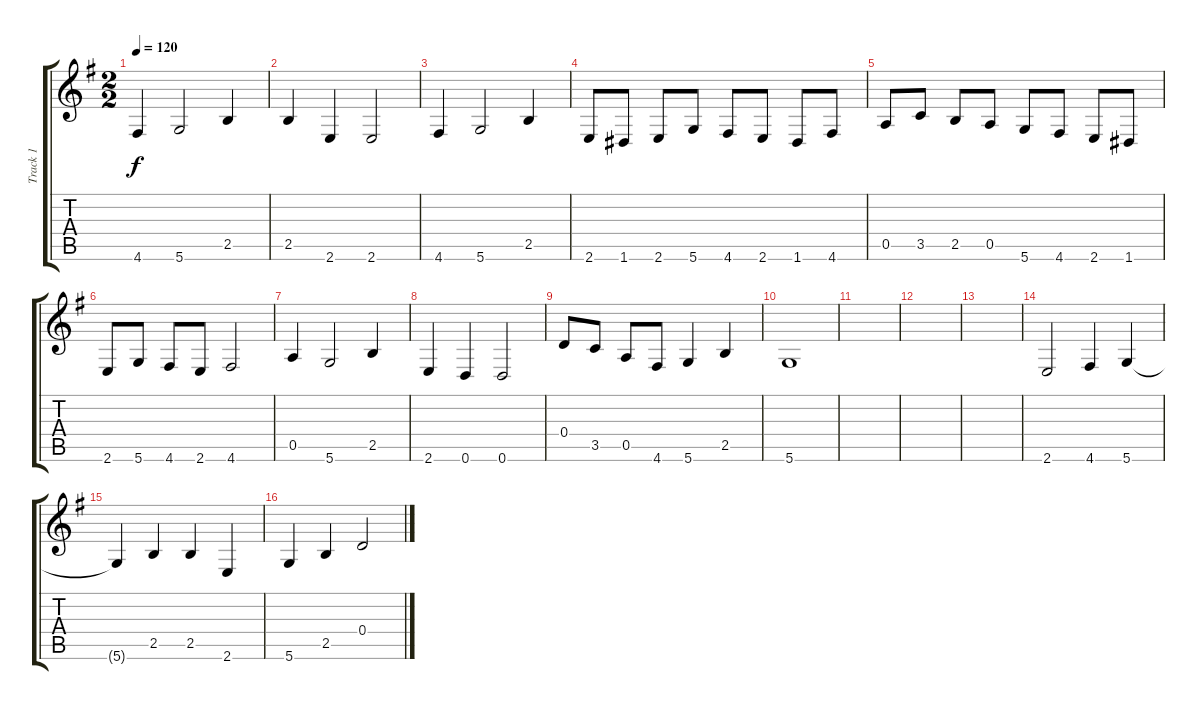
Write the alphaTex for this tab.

\track ("Track 1" "Track 1") {instrument acousticguitarnylon}
\staff {score tabs}
\tuning (E4 B3 G3 D3 A2 D2) {hide}
\ts (2 2)
\tempo 120
\clef g2
\ks eminor
4.6.4{dy f} 5.6.2 2.5.4 |
2.5.4 2.6.4 2.6.2 |
4.6.4 5.6.2 2.5.4 |
2.6.8 1.6.8 2.6.8 5.6.8 4.6.8 2.6.8 1.6.8 4.6.8 |
0.5.8 3.5.8 2.5.8 0.5.8 5.6.8 4.6.8 2.6.8 1.6.8 |
2.6.8 5.6.8 4.6.8 2.6.8 4.6.2 |
0.5.4 5.6.2 2.5.4 |
2.6.4 0.6.4 0.6.2 |
0.4.8 3.5.8 0.5.8 4.6.8 5.6.4 2.5.4 |
5.6.1 |
|
|
|
2.6.2 4.6.4 5.6.4 |
5.6{t}.4 2.5.4 2.5.4 2.6.4 |
5.6.4 2.5.4 0.4.2
